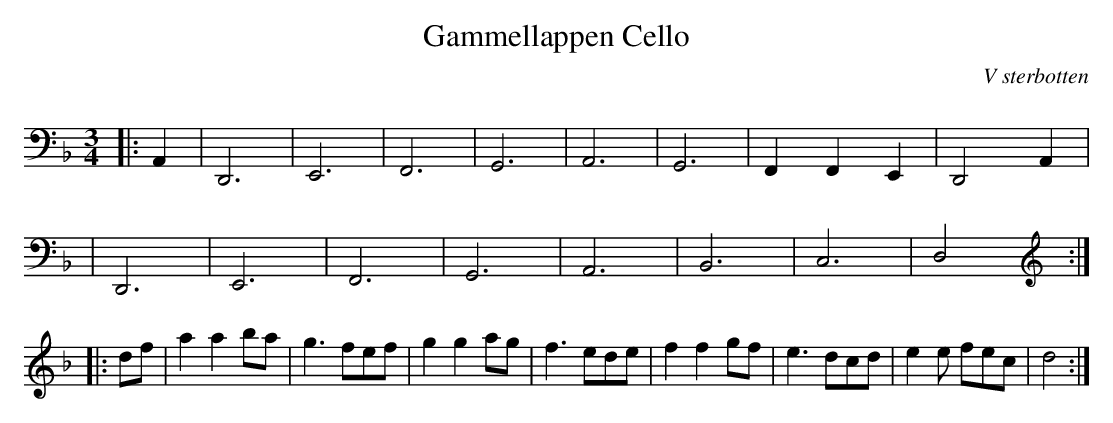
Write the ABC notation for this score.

X:1
T:Gammellappen Cello
O:V sterbotten
M:3/4
L:1/4
K:Dm
|:A,, | D,,3 | E,,3 | F,,3  | G,,3 | A,,3 | G,,3 | F,,F,,E,,  | D,,2 A,, |
| D,,3 | E,,3 | F,,3  | G,,3 | A,,3 | B,,3 | C,3 | D,2 :|
|: d/f/ | a a b/a/ | g3/ f/e/f/ | g g a/g/ |f3/ e/d/e/ | f f g/f/ | e3/ d/c/d/ | e e/ f/e/c/ | d2 :|
